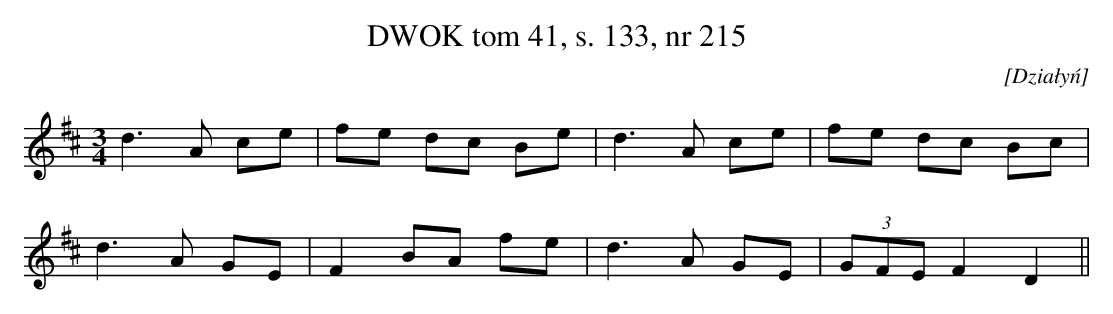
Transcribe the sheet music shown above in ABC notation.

X:1
T:DWOK tom 41, s. 133, nr 215
O:[Działyń]
L:1/16
M:3/4
K:D
d6A2 c2e2|f2e2 d2c2 B2e2|d6A2 c2e2|f2e2 d2c2 B2c2|
d6A2 G2E2|F4 B2A2 f2e2|d6A2 G2E2| (3G2F2E2 F4 D4||
